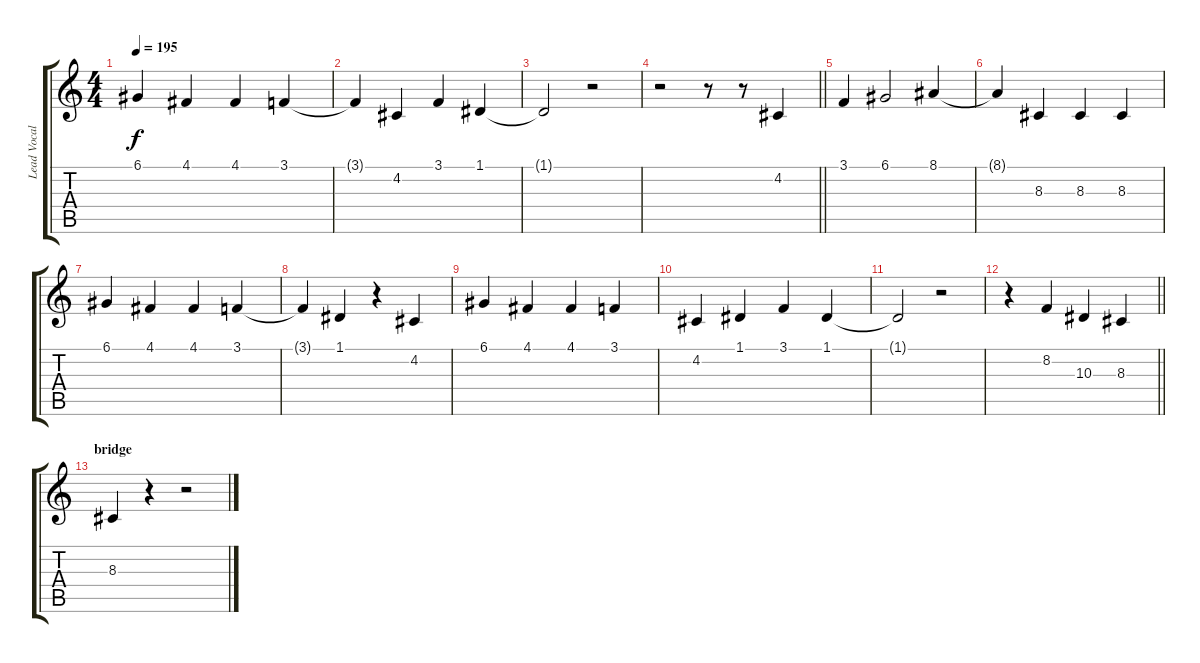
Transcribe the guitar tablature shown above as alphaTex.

\track ("Lead Vocal" "Lead Vocal") {instrument altosax}
\staff {score tabs}
\tuning (D4 A3 F3 C3 G2 C2) {hide}
\ts (4 4)
\tempo 195
\clef g2
\ks c
6.1.4{dy f} 4.1.4 4.1.4 3.1.4 |
3.1{t}.4 4.2.4 3.1.4 1.1.4 |
1.1{t}.2 r.2 |
\barLineRight lightlight
r.2 r.8 r.8 4.2.4 |
3.1.4 6.1.2 8.1.4 |
8.1{t}.4 8.3.4 8.3.4 8.3.4 |
6.1.4 4.1.4 4.1.4 3.1.4 |
3.1{t}.4 1.1.4 r.4 4.2.4 |
6.1.4 4.1.4 4.1.4 3.1.4 |
4.2.4 1.1.4 3.1.4 1.1.4 |
1.1{t}.2 r.2 |
\barLineRight lightlight
r.4{volume 16} 8.2.4 10.3.4 8.3.4 |
\section ("" "bridge")
8.3.4 r.4 r.2
